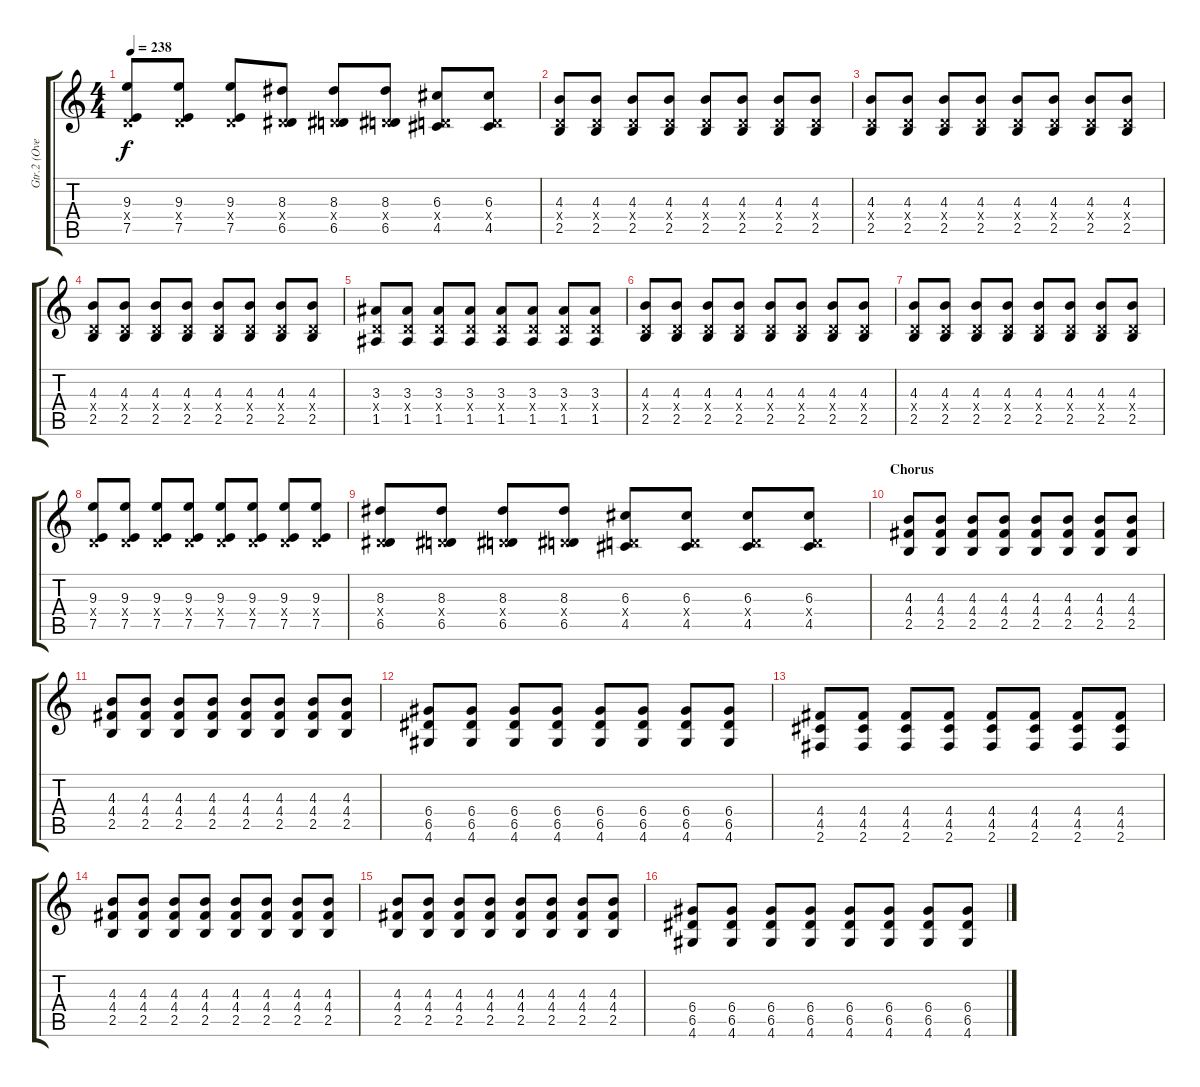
\track ("Gtr.2 (Overdriven)" "Gtr.2 (Ove") {instrument overdrivenguitar}
\staff {score tabs}
\tuning (E4 B3 G3 D3 A2 E2) {hide}
\ts (4 4)
\tempo 238
\clef g2
\ks c
(9.3 0.4{x} 7.5).8{dy f} (9.3 0.4{x} 7.5).8 (9.3 0.4{x} 7.5).8 (8.3 0.4{x} 6.5).8 (8.3 0.4{x} 6.5).8 (8.3 0.4{x} 6.5).8 (6.3 0.4{x} 4.5).8 (6.3 0.4{x} 4.5).8 |
(4.3 0.4{x} 2.5).8 (4.3 0.4{x} 2.5).8 (4.3 0.4{x} 2.5).8 (4.3 0.4{x} 2.5).8 (4.3 0.4{x} 2.5).8 (4.3 0.4{x} 2.5).8 (4.3 0.4{x} 2.5).8 (4.3 0.4{x} 2.5).8 |
(4.3 0.4{x} 2.5).8 (4.3 0.4{x} 2.5).8 (4.3 0.4{x} 2.5).8 (4.3 0.4{x} 2.5).8 (4.3 0.4{x} 2.5).8 (4.3 0.4{x} 2.5).8 (4.3 0.4{x} 2.5).8 (4.3 0.4{x} 2.5).8 |
(4.3 0.4{x} 2.5).8 (4.3 0.4{x} 2.5).8 (4.3 0.4{x} 2.5).8 (4.3 0.4{x} 2.5).8 (4.3 0.4{x} 2.5).8 (4.3 0.4{x} 2.5).8 (4.3 0.4{x} 2.5).8 (4.3 0.4{x} 2.5).8 |
(3.3 0.4{x} 1.5).8 (3.3 0.4{x} 1.5).8 (3.3 0.4{x} 1.5).8 (3.3 0.4{x} 1.5).8 (3.3 0.4{x} 1.5).8 (3.3 0.4{x} 1.5).8 (3.3 0.4{x} 1.5).8 (3.3 0.4{x} 1.5).8 |
(4.3 0.4{x} 2.5).8 (4.3 0.4{x} 2.5).8 (4.3 0.4{x} 2.5).8 (4.3 0.4{x} 2.5).8 (4.3 0.4{x} 2.5).8 (4.3 0.4{x} 2.5).8 (4.3 0.4{x} 2.5).8 (4.3 0.4{x} 2.5).8 |
(4.3 0.4{x} 2.5).8 (4.3 0.4{x} 2.5).8 (4.3 0.4{x} 2.5).8 (4.3 0.4{x} 2.5).8 (4.3 0.4{x} 2.5).8 (4.3 0.4{x} 2.5).8 (4.3 0.4{x} 2.5).8 (4.3 0.4{x} 2.5).8 |
(9.3 0.4{x} 7.5).8 (9.3 0.4{x} 7.5).8 (9.3 0.4{x} 7.5).8 (9.3 0.4{x} 7.5).8 (9.3 0.4{x} 7.5).8 (9.3 0.4{x} 7.5).8 (9.3 0.4{x} 7.5).8 (9.3 0.4{x} 7.5).8 |
(8.3 0.4{x} 6.5).8 (8.3 0.4{x} 6.5).8 (8.3 0.4{x} 6.5).8 (8.3 0.4{x} 6.5).8 (6.3 0.4{x} 4.5).8 (6.3 0.4{x} 4.5).8 (6.3 0.4{x} 4.5).8 (6.3 0.4{x} 4.5).8 |
\section ("" "Chorus")
(4.3 4.4 2.5).8 (4.3 4.4 2.5).8 (4.3 4.4 2.5).8 (4.3 4.4 2.5).8 (4.3 4.4 2.5).8 (4.3 4.4 2.5).8 (4.3 4.4 2.5).8 (4.3 4.4 2.5).8 |
(4.3 4.4 2.5).8 (4.3 4.4 2.5).8 (4.3 4.4 2.5).8 (4.3 4.4 2.5).8 (4.3 4.4 2.5).8 (4.3 4.4 2.5).8 (4.3 4.4 2.5).8 (4.3 4.4 2.5).8 |
(6.4 6.5 4.6).8 (6.4 6.5 4.6).8 (6.4 6.5 4.6).8 (6.4 6.5 4.6).8 (6.4 6.5 4.6).8 (6.4 6.5 4.6).8 (6.4 6.5 4.6).8 (6.4 6.5 4.6).8 |
(4.4 4.5 2.6).8 (4.4 4.5 2.6).8 (4.4 4.5 2.6).8 (4.4 4.5 2.6).8 (4.4 4.5 2.6).8 (4.4 4.5 2.6).8 (4.4 4.5 2.6).8 (4.4 4.5 2.6).8 |
(4.3 4.4 2.5).8 (4.3 4.4 2.5).8 (4.3 4.4 2.5).8 (4.3 4.4 2.5).8 (4.3 4.4 2.5).8 (4.3 4.4 2.5).8 (4.3 4.4 2.5).8 (4.3 4.4 2.5).8 |
(4.3 4.4 2.5).8 (4.3 4.4 2.5).8 (4.3 4.4 2.5).8 (4.3 4.4 2.5).8 (4.3 4.4 2.5).8 (4.3 4.4 2.5).8 (4.3 4.4 2.5).8 (4.3 4.4 2.5).8 |
(6.4 6.5 4.6).8 (6.4 6.5 4.6).8 (6.4 6.5 4.6).8 (6.4 6.5 4.6).8 (6.4 6.5 4.6).8 (6.4 6.5 4.6).8 (6.4 6.5 4.6).8 (6.4 6.5 4.6).8
